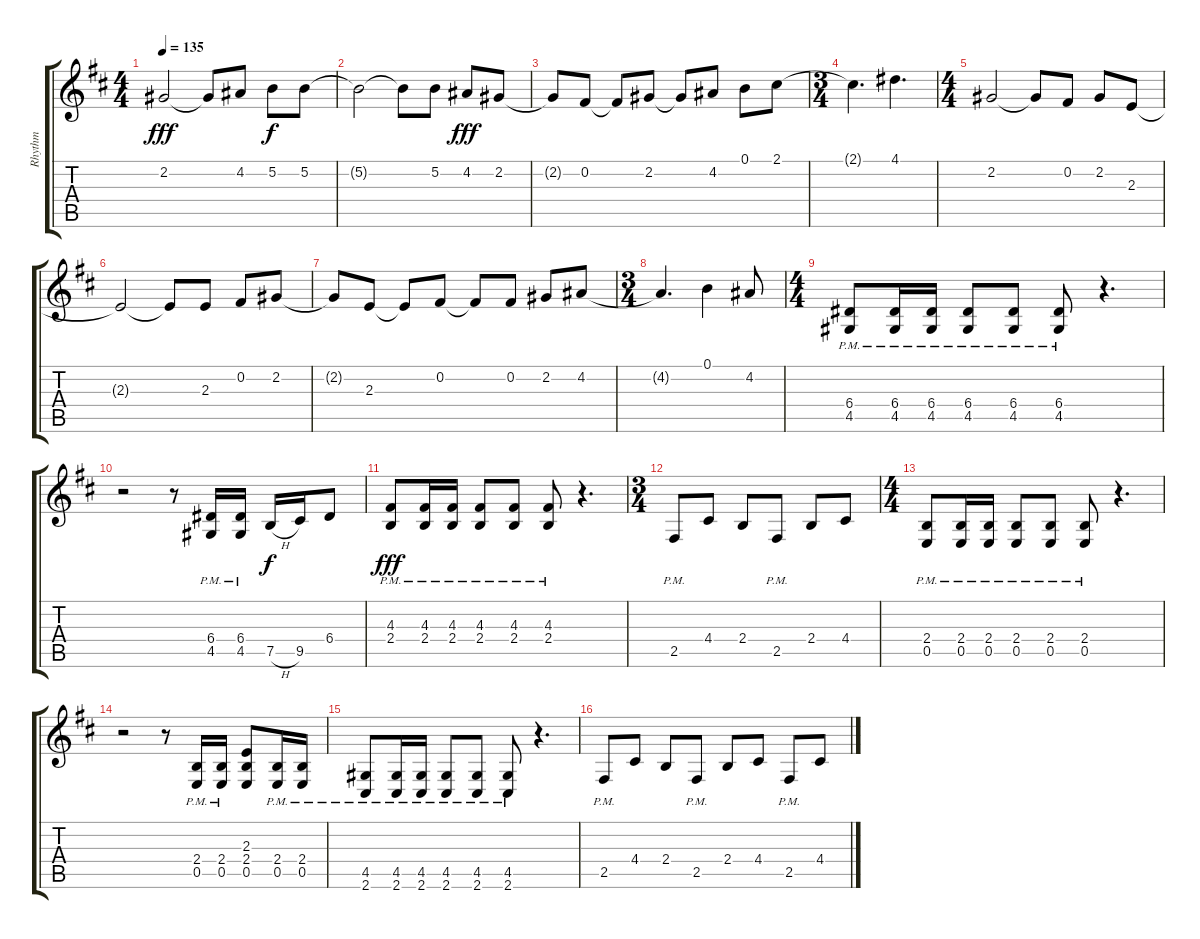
\track ("Rhythm" "Rhythm") {instrument distortionguitar}
\staff {score tabs}
\tuning (B3 Gb3 D3 A2 E2 B1) {hide}
\ts (4 4)
\tempo 135
\clef g2
\ks d
2.2.2{dy fff} 2.2{t}.8 4.2.8 5.2.8{dy f} 5.2.8 |
5.2{t}.2 5.2{t}.8 5.2.8 4.2.8{dy fff} 2.2.8 |
2.2{t}.8 0.2.8 0.2{t}.8 2.2.8 2.2{t}.8 4.2.8 0.1.8 2.1.8 |
\ts (3 4)
2.1{t}.4{d} 4.1.4{d} |
\ts (4 4)
2.2.2 2.2{t}.8 0.2.8 2.2.8 2.3.8 |
2.3{t}.2 2.3{t}.8 2.3.8 0.2.8 2.2.8 |
2.2{t}.8 2.3.8 2.3{t}.8 0.2.8 0.2{t}.8 0.2.8 2.2.8 4.2.8 |
\ts (3 4)
4.2{t}.4{d} 0.1.4 4.2.8 |
\ts (4 4)
(6.4{pm} 4.5{pm}).8 (6.4{pm} 4.5{pm}).16 (6.4{pm} 4.5{pm}).16 (6.4{pm} 4.5{pm}).8 (6.4{pm} 4.5{pm}).8 (6.4{pm} 4.5{pm}).8 r.4{d} |
r.2 r.8 (6.4{pm} 4.5{pm}).16 (6.4{pm} 4.5{pm}).16 7.5{h}.16{dy f} 9.5.16 6.4.8 |
(4.3{pm} 2.4{pm}).8{dy fff} (4.3{pm} 2.4{pm}).16 (4.3{pm} 2.4{pm}).16 (4.3{pm} 2.4{pm}).8 (4.3{pm} 2.4{pm}).8 (4.3{pm} 2.4{pm}).8 r.4{d} |
\ts (3 4)
2.5{pm}.8 4.4.8 2.4.8 2.5{pm}.8 2.4.8 4.4.8 |
\ts (4 4)
(2.4{pm} 0.5{pm}).8 (2.4{pm} 0.5{pm}).16 (2.4{pm} 0.5{pm}).16 (2.4{pm} 0.5{pm}).8 (2.4{pm} 0.5{pm}).8 (2.4{pm} 0.5{pm}).8 r.4{d} |
r.2 r.8 (2.4{pm} 0.5{pm}).16 (2.4{pm} 0.5{pm}).16 (2.3 2.4 0.5).8 (2.4{pm} 0.5{pm}).16 (2.4{pm} 0.5{pm}).16 |
(4.5{pm} 2.6{pm}).8 (4.5{pm} 2.6{pm}).16 (4.5{pm} 2.6{pm}).16 (4.5{pm} 2.6{pm}).8 (4.5{pm} 2.6{pm}).8 (4.5{pm} 2.6{pm}).8 r.4{d} |
2.5{pm}.8 4.4.8 2.4.8 2.5{pm}.8 2.4.8 4.4.8 2.5{pm}.8 4.4.8
